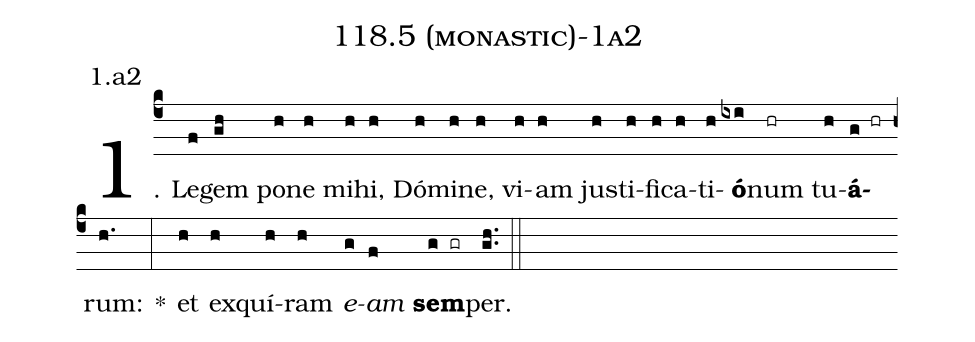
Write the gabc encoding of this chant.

name: 118.5 (monastic)-1a2;
annotation: 1.a2;
%%
(c4)1. Le(f)gem(gh) po(h)ne(h) mi(h)hi,(h) Dó(h)mi(h)ne,(h) vi(h)am(h) jus(h)ti(h)fi(h)ca(h)ti(h)<b>ó</b>(ixi)num(hr) tu(h)<b>á</b>(g hr)rum:(h.) *(:) et(h) ex(h)quí(h)ram(h) <i>e</i>(g)<i>am</i>(f) <b>sem</b>(g gr)per.(gh..) (::)
